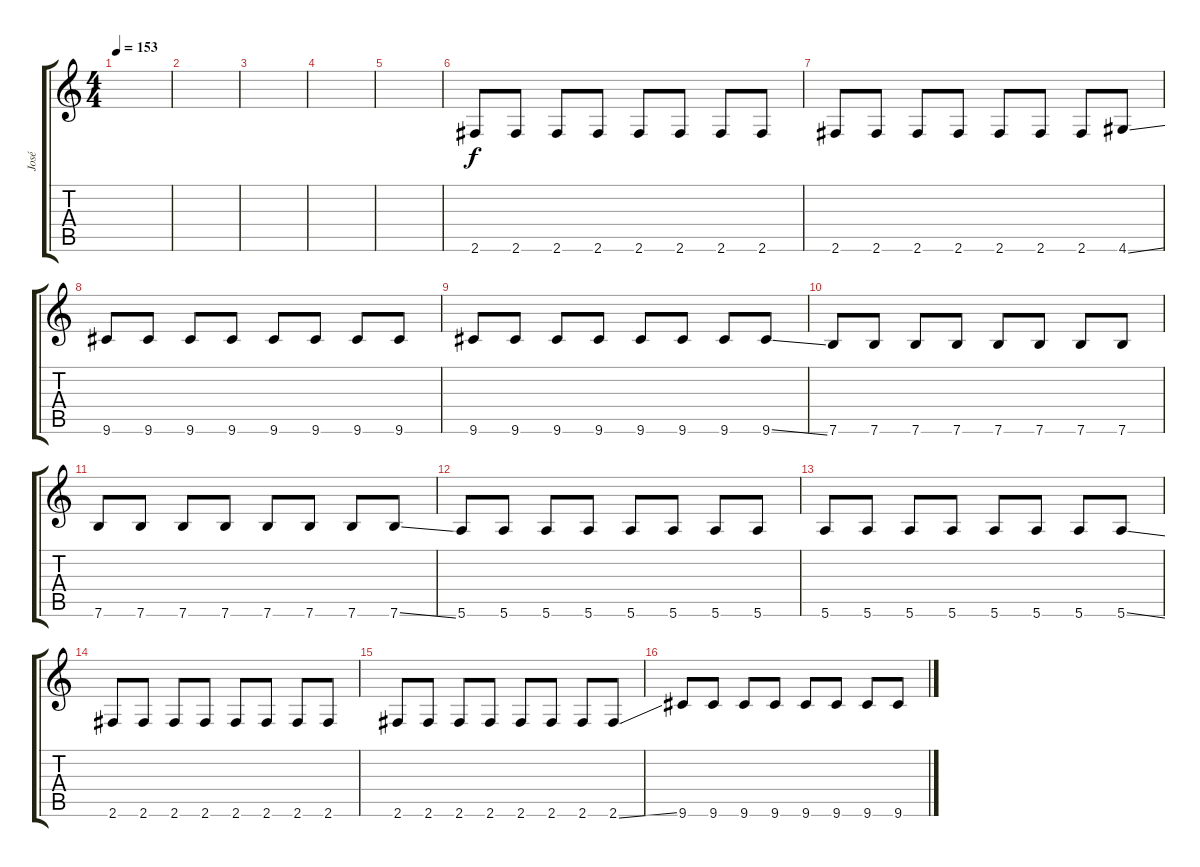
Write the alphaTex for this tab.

\track ("José" "José") {instrument distortionguitar}
\staff {score tabs}
\tuning (E4 B3 G3 D3 A2 E2) {hide}
\ts (4 4)
\tempo 153
\clef g2
\ks c
|
|
|
|
|
2.6.8 2.6.8 2.6.8 2.6.8 2.6.8 2.6.8 2.6.8 2.6.8 |
2.6.8 2.6.8 2.6.8 2.6.8 2.6.8 2.6.8 2.6.8 4.6{ss}.8 |
9.6.8 9.6.8 9.6.8 9.6.8 9.6.8 9.6.8 9.6.8 9.6.8 |
9.6.8 9.6.8 9.6.8 9.6.8 9.6.8 9.6.8 9.6.8 9.6{ss}.8 |
7.6.8 7.6.8 7.6.8 7.6.8 7.6.8 7.6.8 7.6.8 7.6.8 |
7.6.8 7.6.8 7.6.8 7.6.8 7.6.8 7.6.8 7.6.8 7.6{ss}.8 |
5.6.8 5.6.8 5.6.8 5.6.8 5.6.8 5.6.8 5.6.8 5.6.8 |
5.6.8 5.6.8 5.6.8 5.6.8 5.6.8 5.6.8 5.6.8 5.6{ss}.8 |
2.6.8 2.6.8 2.6.8 2.6.8 2.6.8 2.6.8 2.6.8 2.6.8 |
2.6.8 2.6.8 2.6.8 2.6.8 2.6.8 2.6.8 2.6.8 2.6{ss}.8 |
9.6.8 9.6.8 9.6.8 9.6.8 9.6.8 9.6.8 9.6.8 9.6.8
